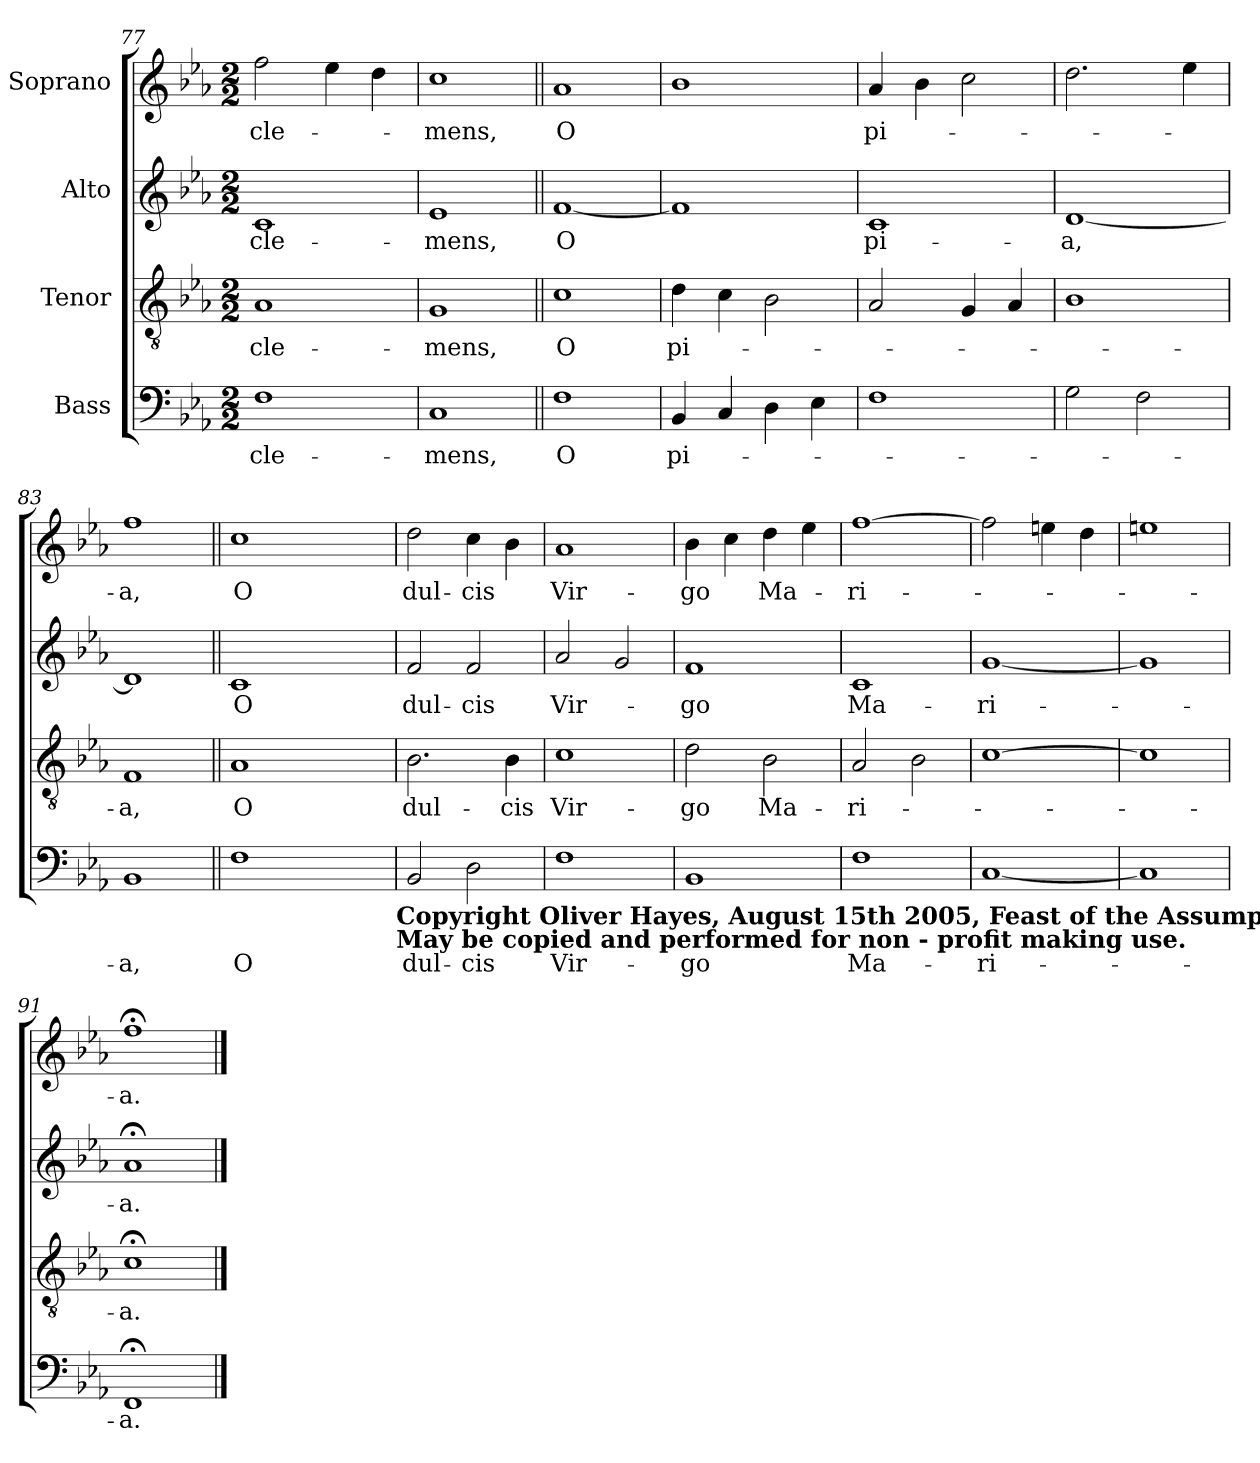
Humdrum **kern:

**kern	**text	**kern	**text	**kern	**text	**kern	**text
*part4	*part4	*part3	*part3	*part2	*part2	*part1	*part1
*staff4	*staff4	*staff3	*staff3	*staff2	*staff2	*staff1	*staff1
*I"Bass	*	*I"Tenor	*	*I"Alto	*	*I"Soprano	*
*clefF4	*	*clefGv2	*	*clefG2	*	*clefG2	*
*k[b-e-a-]	*	*k[b-e-a-]	*	*k[b-e-a-]	*	*k[b-e-a-]	*
*c:	*	*c:	*	*c:	*	*c:	*
*M2/2	*	*M2/2	*	*M2/2	*	*M2/2	*
=77	=77	=77	=77	=77	=77	=77	=77
1F	cle-	1A-	cle-	1c	cle-	2ff\	cle-
.	.	.	.	.	.	4ee-\	.
.	.	.	.	.	.	4dd\	.
=78	=78	=78	=78	=78	=78	=78	=78
1C	-mens,	1G	-mens,	1e-	-mens,	1cc	-mens,
=79||	=79||	=79||	=79||	=79||	=79||	=79||	=79||
1F	O	1c	O	[1f	O	1a-	O
=80	=80	=80	=80	=80	=80	=80	=80
4BB-/	pi-	4d\	pi-	1f]	.	1b-	.
4C/	.	4c\	.	.	.	.	.
4D\	.	2B-\	.	.	.	.	.
4E-\	.	.	.	.	.	.	.
=81	=81	=81	=81	=81	=81	=81	=81
1F	.	2A-/	.	1c	pi-	4a-/	pi-
.	.	.	.	.	.	4b-\	.
.	.	4G/	.	.	.	2cc\	.
.	.	4A-/	.	.	.	.	.
=82	=82	=82	=82	=82	=82	=82	=82
2G\	.	1B-	.	[1d	-a,	2.dd\	.
2F\	.	.	.	.	.	.	.
.	.	.	.	.	.	4ee-\	.
=83	=83	=83	=83	=83	=83	=83	=83
1BB-	-a,	1F	-a,	1d]	.	1ff	-a,
!!LO:LB:g=z
=84||	=84||	=84||	=84||	=84||	=84||	=84||	=84||
1F	O	1A-	O	1c	O	1cc	O
2.ryy	.	2.ryy	.	2.ryy	.	2.ryy	.
!LO:TX:b:B:t=Copyright Oliver Hayes, August 15th 2005,  Feast of the Assumption.\nMay be copied and performed for non - profit making use.	!	!	!	!	!	!	!
=85	=85	=85	=85	=85	=85	=85	=85
2BB-/	dul-	2.B-\	dul-	2f/	dul-	2dd\	dul-
2D\	-cis	.	.	2f/	-cis	4cc\	-cis
.	.	4B-\	-cis	.	.	4b-\	.
=86	=86	=86	=86	=86	=86	=86	=86
1F	Vir-	1c	Vir-	2a-/	Vir-	1a-	Vir-
.	.	.	.	2g/	.	.	.
=87	=87	=87	=87	=87	=87	=87	=87
1BB-	-go	2d\	-go	1f	-go	4b-\	-go
.	.	.	.	.	.	4cc\	.
.	.	2B-\	Ma-	.	.	4dd\	Ma-
.	.	.	.	.	.	4ee-\	.
=88	=88	=88	=88	=88	=88	=88	=88
1F	Ma-	2A-/	-ri-	1c	Ma-	[1ff	-ri-
.	.	2B-\	.	.	.	.	.
=89	=89	=89	=89	=89	=89	=89	=89
[1C	-ri-	[1c	.	[1g	-ri-	2ff\]	.
.	.	.	.	.	.	4een\	.
.	.	.	.	.	.	4dd\	.
=90	=90	=90	=90	=90	=90	=90	=90
1C]	.	1c]	.	1g]	.	1een	.
=91	=91	=91	=91	=91	=91	=91	=91
1FF;<	-a.	1c;<	-a.	1a-;<	-a.	1ff;<	-a.
==	==	==	==	==	==	==	==
*-	*-	*-	*-	*-	*-	*-	*-
